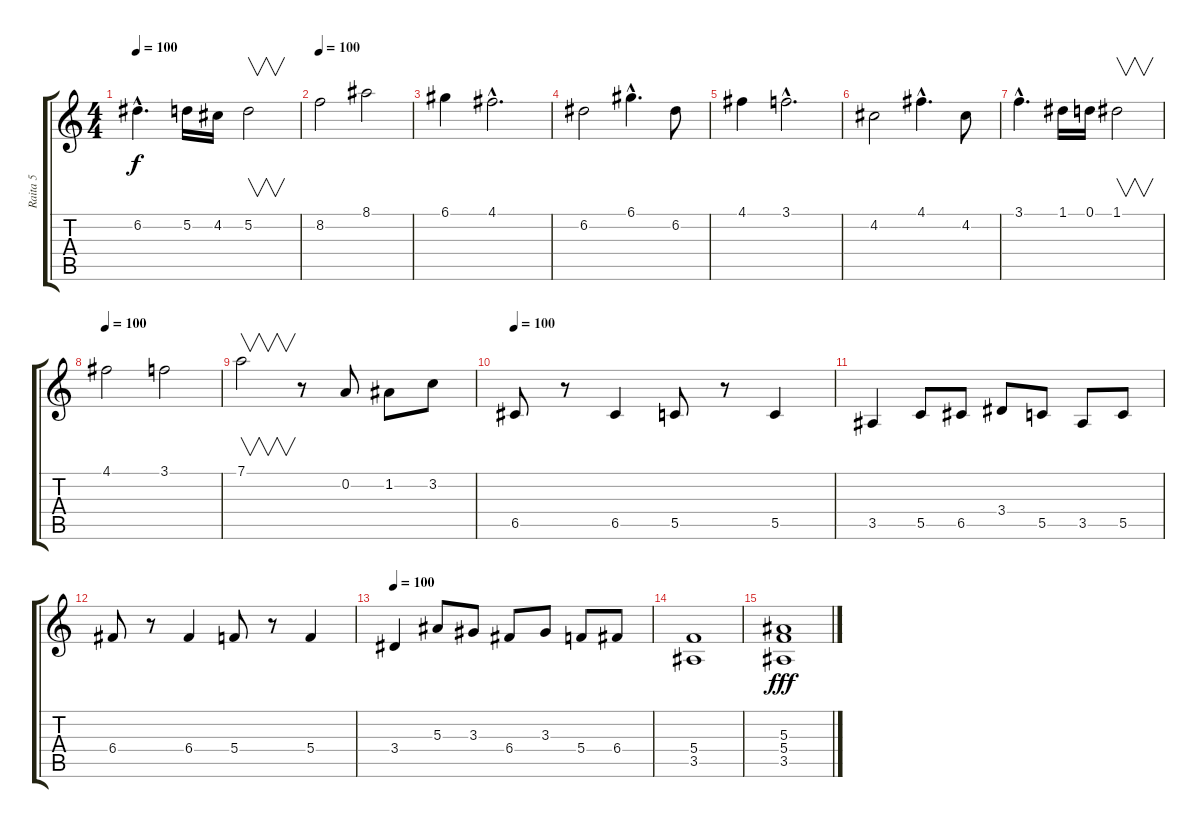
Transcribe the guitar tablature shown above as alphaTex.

\track ("Raita 5" "Raita 5") {instrument overdrivenguitar}
\staff {score tabs}
\tuning (D4 A3 F3 C3 G2 D2) {hide}
\ts (4 4)
\tempo 100
\clef g2
\ks c
6.2{hac}.4{d dy f} 5.2.16 4.2.16 5.2.2{v} |
\tempo 100
8.2.2 8.1.2 |
6.1.4 4.1{hac}.2{d} |
6.2.2 6.1{hac}.4{d} 6.2.8 |
4.1.4 3.1{hac}.2{d} |
4.2.2 4.1{hac}.4{d} 4.2.8 |
3.1{hac}.4{d} 1.1.16 0.1.16 1.1.2{v} |
\tempo 100
4.1.2 3.1.2 |
7.1.2{v} r.8 0.2.8 1.2.8 3.2.8 |
\tempo 100
6.5.8 r.8 6.5.4 5.5.8 r.8 5.5.4 |
3.5.4 5.5.8 6.5.8 3.4.8 5.5.8 3.5.8 5.5.8 |
6.4.8 r.8 6.4.4 5.4.8 r.8 5.4.4 |
\tempo 100
3.4.4 5.3.8 3.3.8 6.4.8 3.3.8 5.4.8 6.4.8 |
(5.4 3.5).1 |
(5.3 5.4 3.5).1{dy fff}
